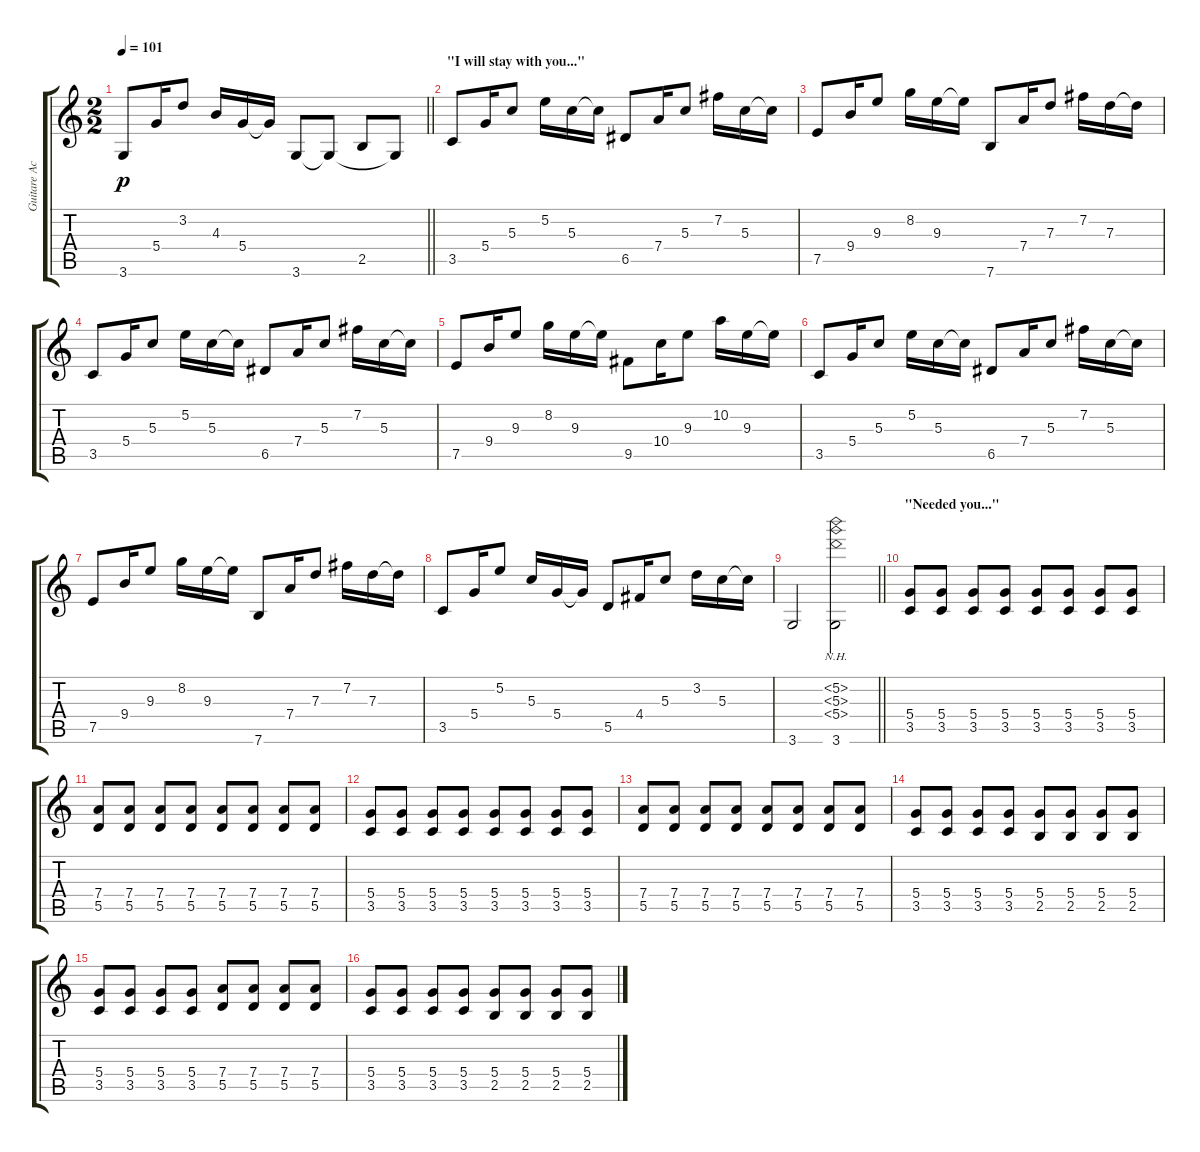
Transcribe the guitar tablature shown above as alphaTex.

\track ("Guitare Acoustique" "Guitare Ac") {instrument acousticguitarnylon}
\staff {score tabs}
\tuning (E4 B3 G3 D3 A2 E2) {hide}
\ts (2 2)
\tempo 101
\clef g2
\barLineRight lightlight
\ks c
3.6.8{dy p} 5.4.16 3.2.8 4.3.16 5.4.16 5.4{t}.16 3.6.8 3.6{t}.8 2.5.8 3.6{t}.8 |
\section ("" "\"I will stay with you...\"")
3.5.8 5.4.16 5.3.8 5.2.16 5.3.16 5.3{t}.16 6.5.8 7.4.16 5.3.8 7.2.16 5.3.16 5.3{t}.16 |
7.5.8 9.4.16 9.3.8 8.2.16 9.3.16 9.3{t}.16 7.6.8 7.4.16 7.3.8 7.2.16 7.3.16 7.3{t}.16 |
3.5.8 5.4.16 5.3.8 5.2.16 5.3.16 5.3{t}.16 6.5.8 7.4.16 5.3.8 7.2.16 5.3.16 5.3{t}.16 |
7.5.8 9.4.16 9.3.8 8.2.16 9.3.16 9.3{t}.16 9.5.8 10.4.16 9.3.8 10.2.16 9.3.16 9.3{t}.16 |
3.5.8 5.4.16 5.3.8 5.2.16 5.3.16 5.3{t}.16 6.5.8 7.4.16 5.3.8 7.2.16 5.3.16 5.3{t}.16 |
7.5.8 9.4.16 9.3.8 8.2.16 9.3.16 9.3{t}.16 7.6.8 7.4.16 7.3.8 7.2.16 7.3.16 7.3{t}.16 |
3.5.8 5.4.16 5.2.8 5.3.16 5.4.16 5.4{t}.16 5.5.8 4.4.16 5.3.8 3.2.16 5.3.16 5.3{t}.16 |
\barLineRight lightlight
3.6.2 (5.2{nh} 5.3{nh} 5.4{nh} 3.6).2 |
\section ("" "\"Needed you...\"")
(5.4 3.5).8{volume 14} (5.4 3.5).8 (5.4 3.5).8 (5.4 3.5).8 (5.4 3.5).8 (5.4 3.5).8 (5.4 3.5).8 (5.4 3.5).8 |
(7.4 5.5).8 (7.4 5.5).8 (7.4 5.5).8 (7.4 5.5).8 (7.4 5.5).8 (7.4 5.5).8 (7.4 5.5).8 (7.4 5.5).8 |
(5.4 3.5).8 (5.4 3.5).8 (5.4 3.5).8 (5.4 3.5).8 (5.4 3.5).8 (5.4 3.5).8 (5.4 3.5).8 (5.4 3.5).8 |
(7.4 5.5).8 (7.4 5.5).8 (7.4 5.5).8 (7.4 5.5).8 (7.4 5.5).8 (7.4 5.5).8 (7.4 5.5).8 (7.4 5.5).8 |
(5.4 3.5).8 (5.4 3.5).8 (5.4 3.5).8 (5.4 3.5).8 (5.4 2.5).8 (5.4 2.5).8 (5.4 2.5).8 (5.4 2.5).8 |
(5.4 3.5).8 (5.4 3.5).8 (5.4 3.5).8 (5.4 3.5).8 (7.4 5.5).8 (7.4 5.5).8 (7.4 5.5).8 (7.4 5.5).8 |
(5.4 3.5).8 (5.4 3.5).8 (5.4 3.5).8 (5.4 3.5).8 (5.4 2.5).8 (5.4 2.5).8 (5.4 2.5).8 (5.4 2.5).8
